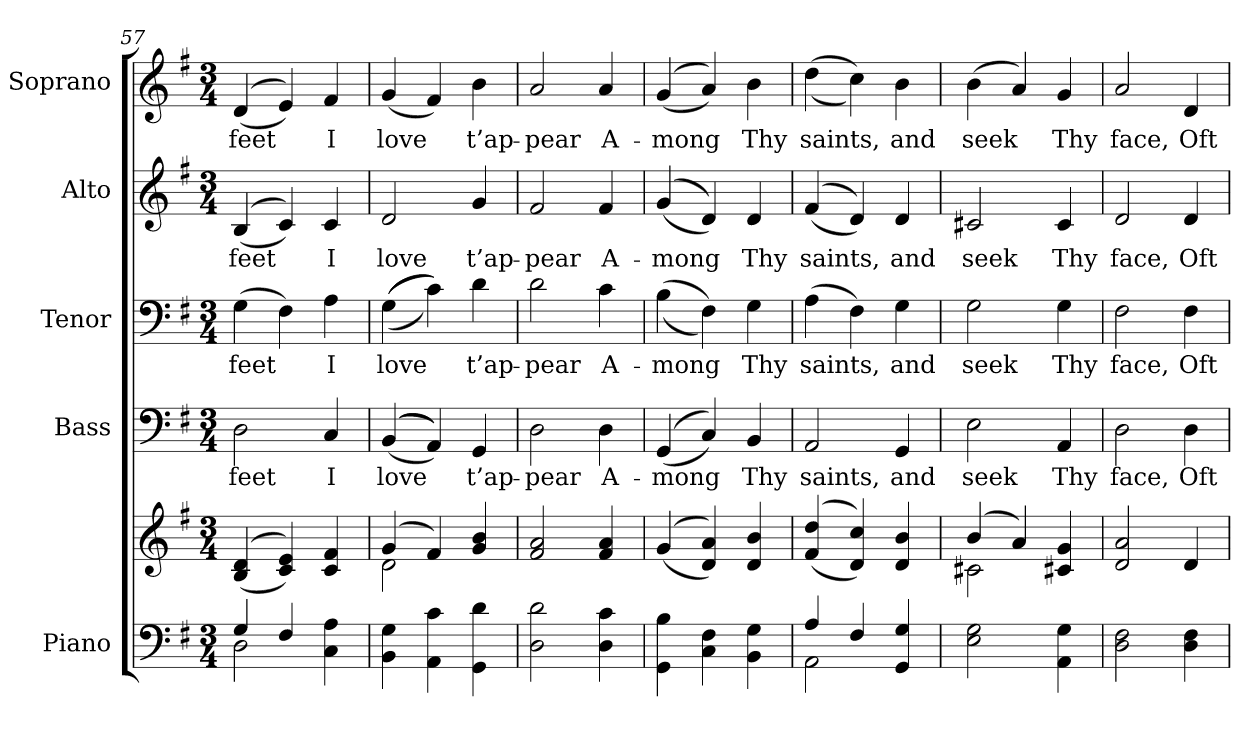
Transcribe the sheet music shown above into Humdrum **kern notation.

**kern	**kern	**kern	**text	**kern	**text	**kern	**text	**kern	**text
*part5	*part5	*part4	*part4	*part3	*part3	*part2	*part2	*part1	*part1
*staff6	*staff5	*staff4	*staff4	*staff3	*staff3	*staff2	*staff2	*staff1	*staff1
*I"Piano	*	*I"Bass	*	*I"Tenor	*	*I"Alto	*	*I"Soprano	*
*I'Pno.	*	*I'B.	*	*I'T.	*	*I'A.	*	*I'S.	*
*clefF4	*clefG2	*clefF4	*	*clefF4	*	*clefG2	*	*clefG2	*
*k[f#]	*k[f#]	*k[f#]	*	*k[f#]	*	*k[f#]	*	*k[f#]	*
*G:	*G:	*G:	*	*G:	*	*G:	*	*G:	*
*M3/4	*M3/4	*M3/4	*	*M3/4	*	*M3/4	*	*M3/4	*
=57	=57	=57	=57	=57	=57	=57	=57	=57	=57
*^	*	*	*	*	*	*	*	*	*
!	!	!	!	!LO:LY:b:color=#000000	!	!	!	!	!	!
!	!	!	!	!	!	!LO:LY:b:color=#000000	!	!	!	!
!	!	!	!	!	!	!	!	!LO:LY:b:color=#000000	!	!
!	!	!	!	!	!	!	!	!	!	!LO:LY:b:color=#000000
4Gi/	2Di\	((4Bi/ 4di	2Di\	feet	(4Gi\	feet	((4Bi/	feet	((4di/	feet
4F#i/	.	4ci/ 4ei))	.	.	4F#i\)	.	4ci/))	.	4ei/))	.
!	!	!	!	!LO:LY:b:color=#000000	!	!	!	!	!	!
!	!	!	!	!	!	!LO:LY:b:color=#000000	!	!	!	!
!	!	!	!	!	!	!	!	!LO:LY:b:color=#000000	!	!
!	!	!	!	!	!	!	!	!	!	!LO:LY:b:color=#000000
4Ci\ 4Ai	4ryy	4ci/ 4f#i	4Ci/	I	4Ai\	I	4ci/	I	4f#i/	I
*v	*v	*	*	*	*	*	*	*	*	*
!!LO:PB:g=z
=58	=58	=58	=58	=58	=58	=58	=58	=58	=58
*	*^	*	*	*	*	*	*	*	*
*^	*	*	*	*	*	*	*	*	*	*
!	!	!	!	!	!LO:LY:b:color=#000000	!	!	!	!	!	!
*v	*v	*	*	*	*	*	*	*	*	*	*
*^	*	*	*	*	*	*	*	*	*	*
!	!	!	!	!	!	!	!LO:LY:b:color=#000000	!	!	!	!
*v	*v	*	*	*	*	*	*	*	*	*	*
*^	*	*	*	*	*	*	*	*	*	*
!	!	!	!	!	!	!	!	!	!LO:LY:b:color=#000000	!	!
*v	*v	*	*	*	*	*	*	*	*	*	*
*^	*	*	*	*	*	*	*	*	*	*
!	!	!	!	!	!	!	!	!	!	!	!LO:LY:b:color=#000000
*v	*v	*	*	*	*	*	*	*	*	*	*
4BBi\ 4Gi	(4gi/	2di\	(((4BBi/	love	(((4Gi\	love	2di/	love	(4gi/	love
4AAi\ 4ci	4f#i/)	.	4AAi/)))	.	4ci\)))	.	.	.	4f#i/)	.
!	!	!	!	!LO:LY:b:color=#000000	!	!	!	!	!	!
!	!	!	!	!	!	!LO:LY:b:color=#000000	!	!	!	!
!	!	!	!	!	!	!	!	!LO:LY:b:color=#000000	!	!
!	!	!	!	!	!	!	!	!	!	!LO:LY:b:color=#000000
4GGi\ 4di	4gi/ 4bi	4ryy	4GGi/	t’ap-	4di\	t’ap-	4gi/	t’ap-	4bi\	t’ap-
*	*v	*v	*	*	*	*	*	*	*	*
=59	=59	=59	=59	=59	=59	=59	=59	=59	=59
*	*^	*	*	*	*	*	*	*	*
!	!	!	!	!LO:LY:b:color=#000000	!	!	!	!	!	!
*	*v	*v	*	*	*	*	*	*	*	*
*	*^	*	*	*	*	*	*	*	*
!	!	!	!	!	!	!LO:LY:b:color=#000000	!	!	!	!
*	*v	*v	*	*	*	*	*	*	*	*
*	*^	*	*	*	*	*	*	*	*
!	!	!	!	!	!	!	!	!LO:LY:b:color=#000000	!	!
*	*v	*v	*	*	*	*	*	*	*	*
*	*^	*	*	*	*	*	*	*	*
!	!	!	!	!	!	!	!	!	!	!LO:LY:b:color=#000000
*	*v	*v	*	*	*	*	*	*	*	*
2Di\ 2di	2f#i/ 2ai	2Di\	-pear	2di\	-pear	2f#i/	-pear	2ai/	-pear
!	!	!	!LO:LY:b:color=#000000	!	!	!	!	!	!
!	!	!	!	!	!LO:LY:b:color=#000000	!	!	!	!
!	!	!	!	!	!	!	!LO:LY:b:color=#000000	!	!
!	!	!	!	!	!	!	!	!	!LO:LY:b:color=#000000
4Di\ 4ci	4f#i/ 4ai	4Di\	A-	4ci\	A-	4f#i/	A-	4ai/	A-
=60	=60	=60	=60	=60	=60	=60	=60	=60	=60
!	!	!	!LO:LY:b:color=#000000	!	!	!	!	!	!
!	!	!	!	!	!LO:LY:b:color=#000000	!	!	!	!
!	!	!	!	!	!	!	!LO:LY:b:color=#000000	!	!
!	!	!	!	!	!	!	!	!	!LO:LY:b:color=#000000
4GGi\ 4Bi	((4gi/	((4GGi/	-mong	((4Bi\	-mong	((4gi/	-mong	((4gi/	-mong
4Ci\ 4F#i	4di/ 4ai))	4Ci/))	.	4F#i\))	.	4di/))	.	4ai/))	.
!	!	!	!LO:LY:b:color=#000000	!	!	!	!	!	!
!	!	!	!	!	!LO:LY:b:color=#000000	!	!	!	!
!	!	!	!	!	!	!	!LO:LY:b:color=#000000	!	!
!	!	!	!	!	!	!	!	!	!LO:LY:b:color=#000000
4BBi\ 4Gi	4di/ 4bi	4BBi/	Thy	4Gi\	Thy	4di/	Thy	4bi\	Thy
=61	=61	=61	=61	=61	=61	=61	=61	=61	=61
*^	*	*	*	*	*	*	*	*	*
!	!	!	!	!LO:LY:b:color=#000000	!	!	!	!	!	!
!	!	!	!	!	!	!LO:LY:b:color=#000000	!	!	!	!
!	!	!	!	!	!	!	!	!LO:LY:b:color=#000000	!	!
!	!	!	!	!	!	!	!	!	!	!LO:LY:b:color=#000000
4Ai/	2AAi\	((4f#i/ 4ddi	2AAi/	saints,	(4Ai\	saints,	((4f#i/	saints,	((4ddi\	saints,
4F#i/	.	4di/ 4cci))	.	.	4F#i\)	.	4di/))	.	4cci\))	.
!	!	!	!	!LO:LY:b:color=#000000	!	!	!	!	!	!
!	!	!	!	!	!	!LO:LY:b:color=#000000	!	!	!	!
!	!	!	!	!	!	!	!	!LO:LY:b:color=#000000	!	!
!	!	!	!	!	!	!	!	!	!	!LO:LY:b:color=#000000
4GGi/ 4Gi	4ryy	4di/ 4bi	4GGi/	and	4Gi\	and	4di/	and	4bi\	and
*v	*v	*	*	*	*	*	*	*	*	*
=62	=62	=62	=62	=62	=62	=62	=62	=62	=62
*	*^	*	*	*	*	*	*	*	*
*^	*	*	*	*	*	*	*	*	*	*
!	!	!	!	!	!LO:LY:b:color=#000000	!	!	!	!	!	!
*v	*v	*	*	*	*	*	*	*	*	*	*
*^	*	*	*	*	*	*	*	*	*	*
!	!	!	!	!	!	!	!LO:LY:b:color=#000000	!	!	!	!
*v	*v	*	*	*	*	*	*	*	*	*	*
*^	*	*	*	*	*	*	*	*	*	*
!	!	!	!	!	!	!	!	!	!LO:LY:b:color=#000000	!	!
*v	*v	*	*	*	*	*	*	*	*	*	*
*^	*	*	*	*	*	*	*	*	*	*
!	!	!	!	!	!	!	!	!	!	!	!LO:LY:b:color=#000000
*v	*v	*	*	*	*	*	*	*	*	*	*
2Ei\ 2Gi	(4bi/	2c#Xi\	2Ei\	seek	2Gi\	seek	2c#Xi/	seek	(4bi\	seek
.	4ai/)	.	.	.	.	.	.	.	4ai/)	.
!	!	!	!	!LO:LY:b:color=#000000	!	!	!	!	!	!
!	!	!	!	!	!	!LO:LY:b:color=#000000	!	!	!	!
!	!	!	!	!	!	!	!	!LO:LY:b:color=#000000	!	!
!	!	!	!	!	!	!	!	!	!	!LO:LY:b:color=#000000
4AAi\ 4Gi	4c#Xi/ 4gi	4ryy	4AAi/	Thy	4Gi\	Thy	4c#i/	Thy	4gi/	Thy
*	*v	*v	*	*	*	*	*	*	*	*
!!LO:LB:g=z
=63	=63	=63	=63	=63	=63	=63	=63	=63	=63
*	*^	*	*	*	*	*	*	*	*
!	!	!	!	!LO:LY:b:color=#000000	!	!	!	!	!	!
*	*v	*v	*	*	*	*	*	*	*	*
*	*^	*	*	*	*	*	*	*	*
!	!	!	!	!	!	!LO:LY:b:color=#000000	!	!	!	!
*	*v	*v	*	*	*	*	*	*	*	*
*	*^	*	*	*	*	*	*	*	*
!	!	!	!	!	!	!	!	!LO:LY:b:color=#000000	!	!
*	*v	*v	*	*	*	*	*	*	*	*
*	*^	*	*	*	*	*	*	*	*
!	!	!	!	!	!	!	!	!	!	!LO:LY:b:color=#000000
*	*v	*v	*	*	*	*	*	*	*	*
2Di\ 2F#i	2di/ 2ai	2Di\	face,	2F#i\	face,	2di/	face,	2ai/	face,
!	!	!	!LO:LY:b:color=#000000	!	!	!	!	!	!
!	!	!	!	!	!LO:LY:b:color=#000000	!	!	!	!
!	!	!	!	!	!	!	!LO:LY:b:color=#000000	!	!
!	!	!	!	!	!	!	!	!	!LO:LY:b:color=#000000
4Di\ 4F#i	4di/	4Di\	Oft	4F#i\	Oft	4di/	Oft	4di/	Oft
=	=	=	=	=	=	=	=	=	=
*-	*-	*-	*-	*-	*-	*-	*-	*-	*-
